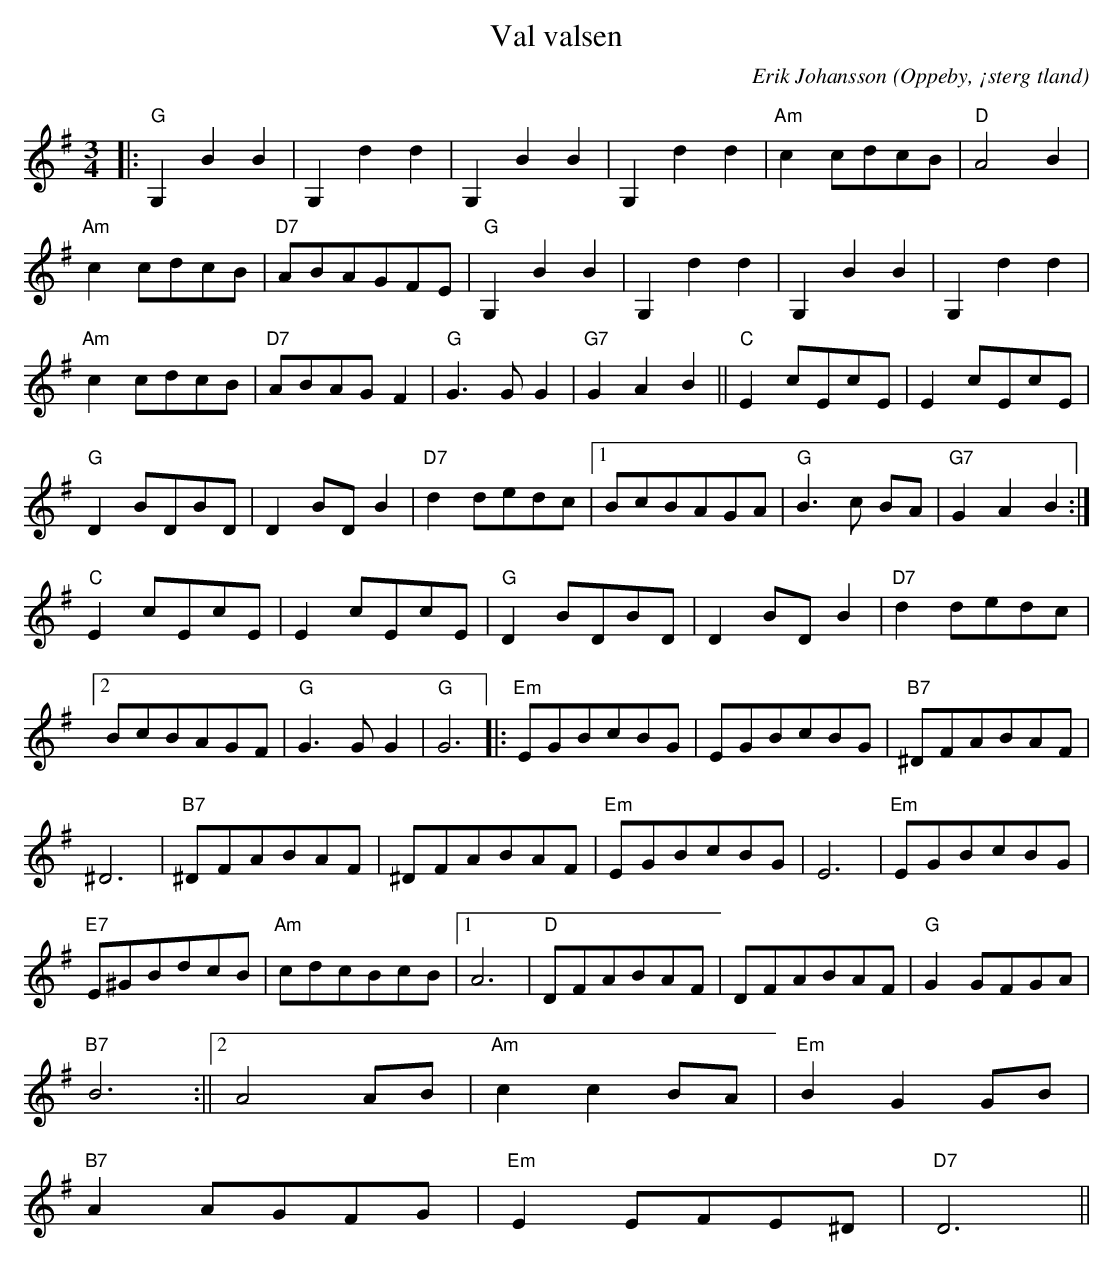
X:1
T:Val valsen
C:Erik Johansson
O:Oppeby, ¡sterg tland
Q:140
M:3/4
L:1/8
K:G
|:"G"G,2B2B2|G,2d2d2 |G,2B2B2|G,2d2d2 |"Am" c2 cdcB| "D" A4 B2 |
 "Am" c2 cdcB |"D7" ABAGFE |"G"G,2B2B2|G,2d2d2 |G,2B2B2|G,2d2d2 |
"Am" c2 cdcB| "D7" ABAGF2 | "G" G3 G G2 |"G7" G2A2B2||"C"E2 cEcE |E2 cEcE|
"G" D2 BDBD |D2 BD B2 |"D7"d2 dedc|1 BcBAGA|"G"B3 c BA|"G7" G2A2B2:|
"C"E2 cEcE |E2 cEcE|"G" D2 BDBD |D2 BD B2 |"D7"d2 dedc|2 BcBAGF|"G" G3 G G2| "G" G6 ||:"Em" EGBcBG |EGBcBG |"B7"^DFABAF |
^D6 |"B7"^DFABAF |^DFABAF |"Em" EGBcBG |E6 |"Em" EGBcBG |
"E7"E^GBdcB |"Am"cdcBcB |1 A6 |"D" DFABAF |DFABAF | "G" G2 GFGA |
"B7" B6 :||2 A4 AB |"Am" c2 c2 BA |"Em" B2 G2 GB |
 "B7" A2 AGFG |"Em" E2 EFE^D |"D7" D6 ||
